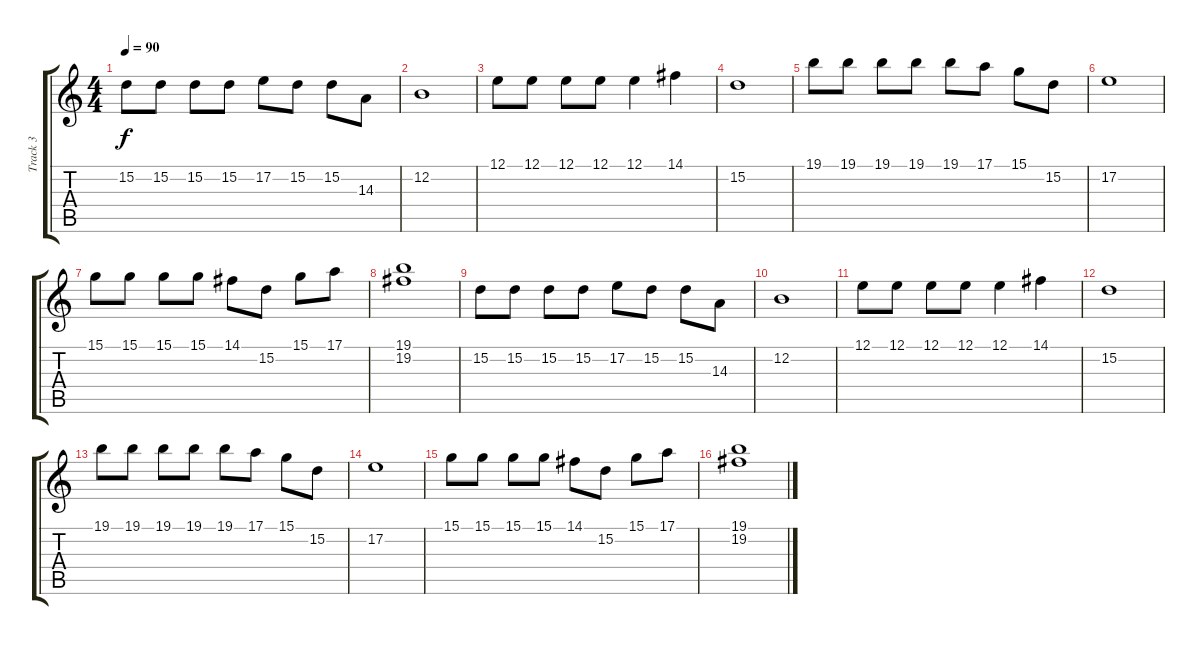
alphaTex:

\track ("Track 3" "Track 3") {instrument stringensemble1}
\staff {score tabs}
\tuning (E4 B3 G3 D3 A2 E2) {hide}
\ts (4 4)
\tempo 90
\clef g2
\ks c
15.2.8{dy f} 15.2.8 15.2.8 15.2.8 17.2.8 15.2.8 15.2.8 14.3.8 |
12.2.1 |
12.1.8 12.1.8 12.1.8 12.1.8 12.1.4 14.1.4 |
15.2.1 |
19.1.8 19.1.8 19.1.8 19.1.8 19.1.8 17.1.8 15.1.8 15.2.8 |
17.2.1 |
15.1.8 15.1.8 15.1.8 15.1.8 14.1.8 15.2.8 15.1.8 17.1.8 |
(19.1 19.2).1 |
15.2.8 15.2.8 15.2.8 15.2.8 17.2.8 15.2.8 15.2.8 14.3.8 |
12.2.1 |
12.1.8 12.1.8 12.1.8 12.1.8 12.1.4 14.1.4 |
15.2.1 |
19.1.8 19.1.8 19.1.8 19.1.8 19.1.8 17.1.8 15.1.8 15.2.8 |
17.2.1 |
15.1.8 15.1.8 15.1.8 15.1.8 14.1.8 15.2.8 15.1.8 17.1.8 |
(19.1 19.2).1
